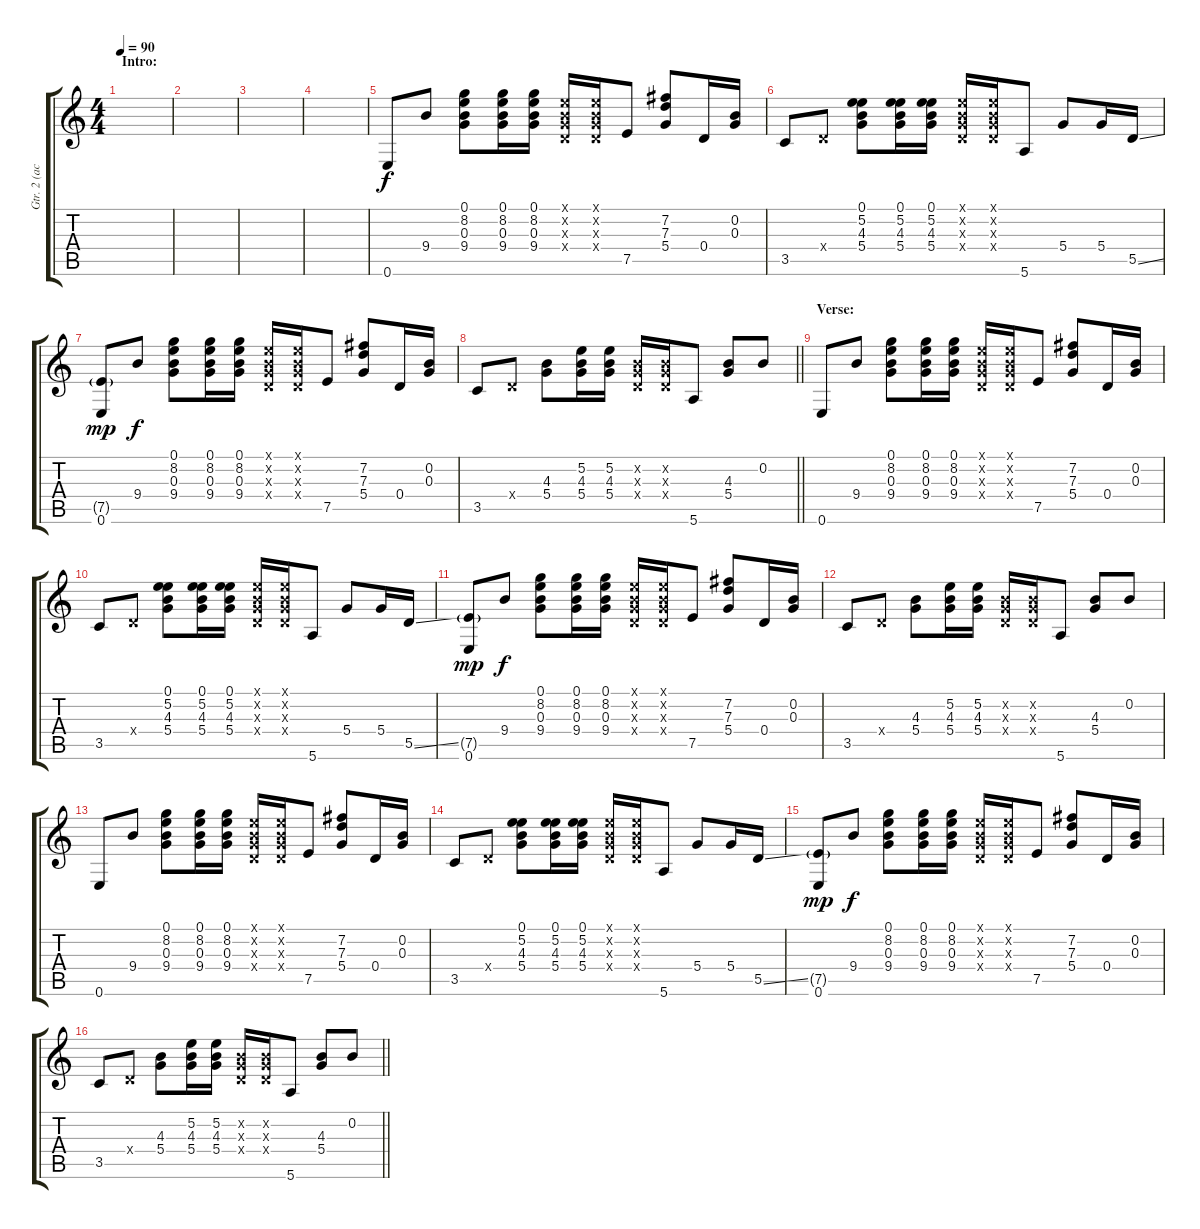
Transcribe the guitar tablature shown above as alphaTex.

\track ("Gtr. 2 (acous.)" "Gtr. 2 (ac") {instrument acousticguitarsteel}
\staff {score tabs}
\tuning (E4 B3 G3 D3 A2 E2) {hide}
\ts (4 4)
\section ("" "Intro:")
\tempo 90
\clef g2
\ks c
|
|
|
|
0.6.8 9.4.8 (0.1 8.2 0.3 9.4).8 (0.1 8.2 0.3 9.4).16 (0.1 8.2 0.3 9.4).16 (0.1{x} 0.2{x} 0.3{x} 0.4{x}).16 (0.1{x} 0.2{x} 0.3{x} 0.4{x}).16 7.5.8 (7.2 7.3 5.4).8 0.4.16 (0.2 0.3).16 |
3.5.8 0.4{x}.8 (0.1 5.2 4.3 5.4).8 (0.1 5.2 4.3 5.4).16 (0.1 5.2 4.3 5.4).16 (0.1{x} 0.2{x} 0.3{x} 0.4{x}).16 (0.1{x} 0.2{x} 0.3{x} 0.4{x}).16 5.6.8 5.4.8 5.4.16 5.5{ss}.16 |
(7.5{g} 0.6).8{dy mp} 9.4.8{dy f} (0.1 8.2 0.3 9.4).8 (0.1 8.2 0.3 9.4).16 (0.1 8.2 0.3 9.4).16 (0.1{x} 0.2{x} 0.3{x} 0.4{x}).16 (0.1{x} 0.2{x} 0.3{x} 0.4{x}).16 7.5.8 (7.2 7.3 5.4).8 0.4.16 (0.2 0.3).16 |
\barLineRight lightlight
3.5.8 0.4{x}.8 (4.3 5.4).8 (5.2 4.3 5.4).16 (5.2 4.3 5.4).16 (0.2{x} 0.3{x} 0.4{x}).16 (0.2{x} 0.3{x} 0.4{x}).16 5.6.8 (4.3 5.4).8 0.2.8 |
\section ("" "Verse:")
0.6.8 9.4.8 (0.1 8.2 0.3 9.4).8 (0.1 8.2 0.3 9.4).16 (0.1 8.2 0.3 9.4).16 (0.1{x} 0.2{x} 0.3{x} 0.4{x}).16 (0.1{x} 0.2{x} 0.3{x} 0.4{x}).16 7.5.8 (7.2 7.3 5.4).8 0.4.16 (0.2 0.3).16 |
3.5.8 0.4{x}.8 (0.1 5.2 4.3 5.4).8 (0.1 5.2 4.3 5.4).16 (0.1 5.2 4.3 5.4).16 (0.1{x} 0.2{x} 0.3{x} 0.4{x}).16 (0.1{x} 0.2{x} 0.3{x} 0.4{x}).16 5.6.8 5.4.8 5.4.16 5.5{ss}.16 |
(7.5{g} 0.6).8{dy mp} 9.4.8{dy f} (0.1 8.2 0.3 9.4).8 (0.1 8.2 0.3 9.4).16 (0.1 8.2 0.3 9.4).16 (0.1{x} 0.2{x} 0.3{x} 0.4{x}).16 (0.1{x} 0.2{x} 0.3{x} 0.4{x}).16 7.5.8 (7.2 7.3 5.4).8 0.4.16 (0.2 0.3).16 |
3.5.8 0.4{x}.8 (4.3 5.4).8 (5.2 4.3 5.4).16 (5.2 4.3 5.4).16 (0.2{x} 0.3{x} 0.4{x}).16 (0.2{x} 0.3{x} 0.4{x}).16 5.6.8 (4.3 5.4).8 0.2.8 |
0.6.8 9.4.8 (0.1 8.2 0.3 9.4).8 (0.1 8.2 0.3 9.4).16 (0.1 8.2 0.3 9.4).16 (0.1{x} 0.2{x} 0.3{x} 0.4{x}).16 (0.1{x} 0.2{x} 0.3{x} 0.4{x}).16 7.5.8 (7.2 7.3 5.4).8 0.4.16 (0.2 0.3).16 |
3.5.8 0.4{x}.8 (0.1 5.2 4.3 5.4).8 (0.1 5.2 4.3 5.4).16 (0.1 5.2 4.3 5.4).16 (0.1{x} 0.2{x} 0.3{x} 0.4{x}).16 (0.1{x} 0.2{x} 0.3{x} 0.4{x}).16 5.6.8 5.4.8 5.4.16 5.5{ss}.16 |
(7.5{g} 0.6).8{dy mp} 9.4.8{dy f} (0.1 8.2 0.3 9.4).8 (0.1 8.2 0.3 9.4).16 (0.1 8.2 0.3 9.4).16 (0.1{x} 0.2{x} 0.3{x} 0.4{x}).16 (0.1{x} 0.2{x} 0.3{x} 0.4{x}).16 7.5.8 (7.2 7.3 5.4).8 0.4.16 (0.2 0.3).16 |
\barLineRight lightlight
3.5.8 0.4{x}.8 (4.3 5.4).8 (5.2 4.3 5.4).16 (5.2 4.3 5.4).16 (0.2{x} 0.3{x} 0.4{x}).16 (0.2{x} 0.3{x} 0.4{x}).16 5.6.8 (4.3 5.4).8 0.2.8
